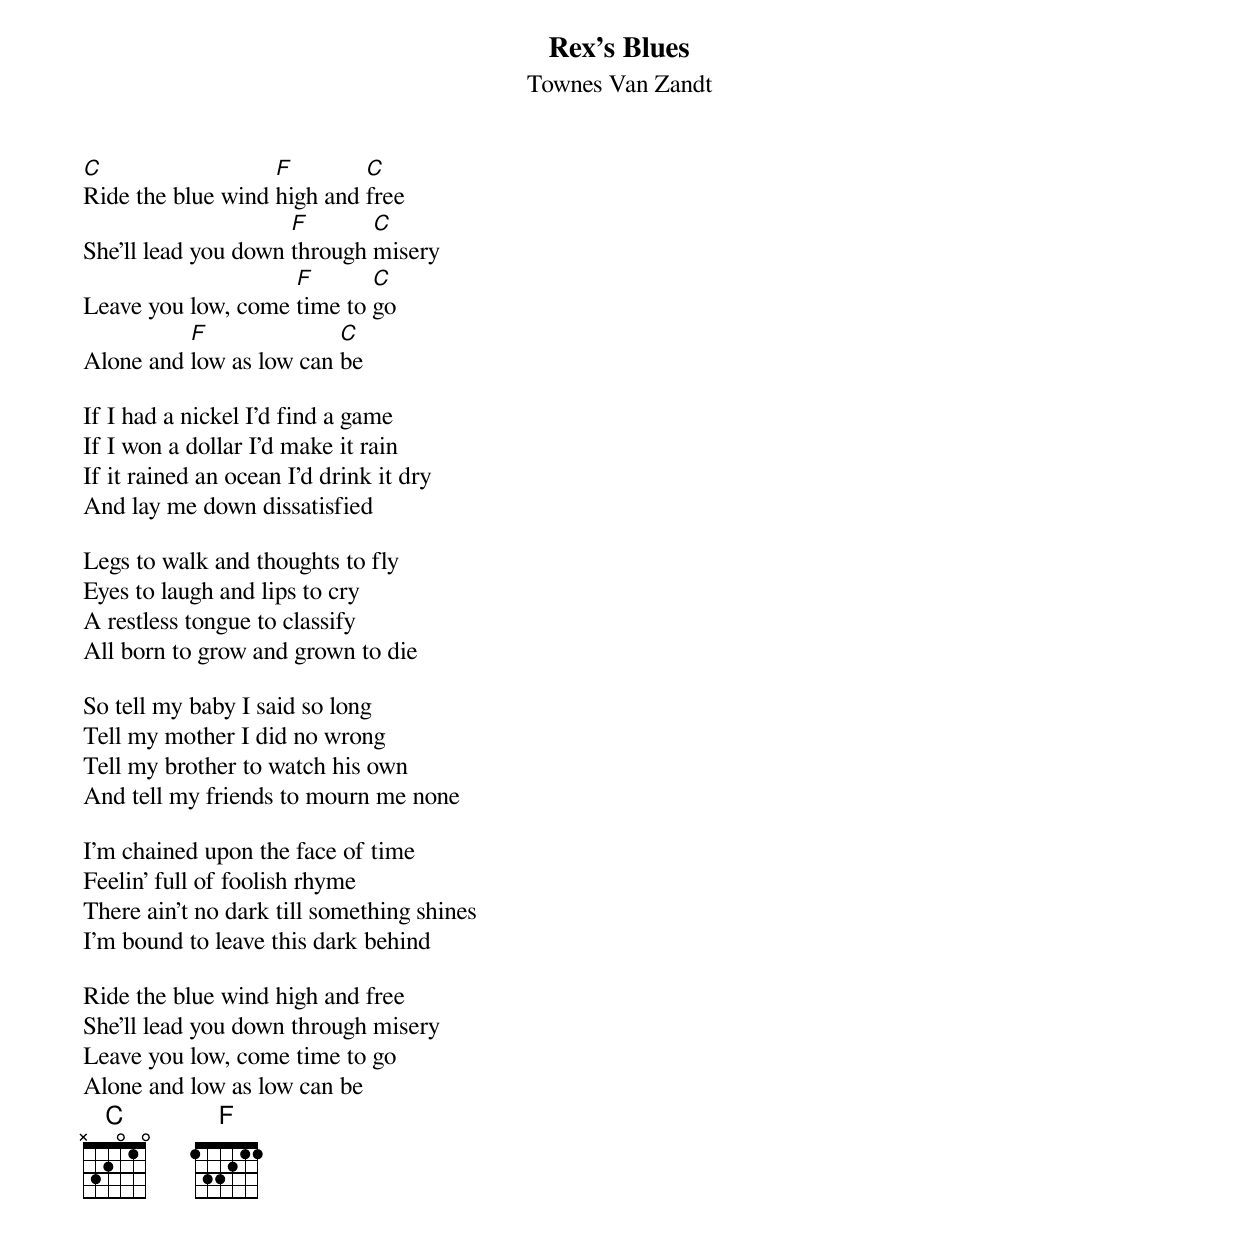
{t:Rex's Blues}
{st:Townes Van Zandt}
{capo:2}

[C]Ride the blue wind [F]high and [C]free
She'll lead you down [F]through [C]misery
Leave you low, come [F]time to [C]go
Alone and [F]low as low can [C]be

If I had a nickel I'd find a game
If I won a dollar I'd make it rain
If it rained an ocean I'd drink it dry
And lay me down dissatisfied

Legs to walk and thoughts to fly
Eyes to laugh and lips to cry
A restless tongue to classify
All born to grow and grown to die

So tell my baby I said so long
Tell my mother I did no wrong
Tell my brother to watch his own
And tell my friends to mourn me none

I'm chained upon the face of time
Feelin' full of foolish rhyme
There ain't no dark till something shines
I'm bound to leave this dark behind

Ride the blue wind high and free
She'll lead you down through misery
Leave you low, come time to go
Alone and low as low can be
